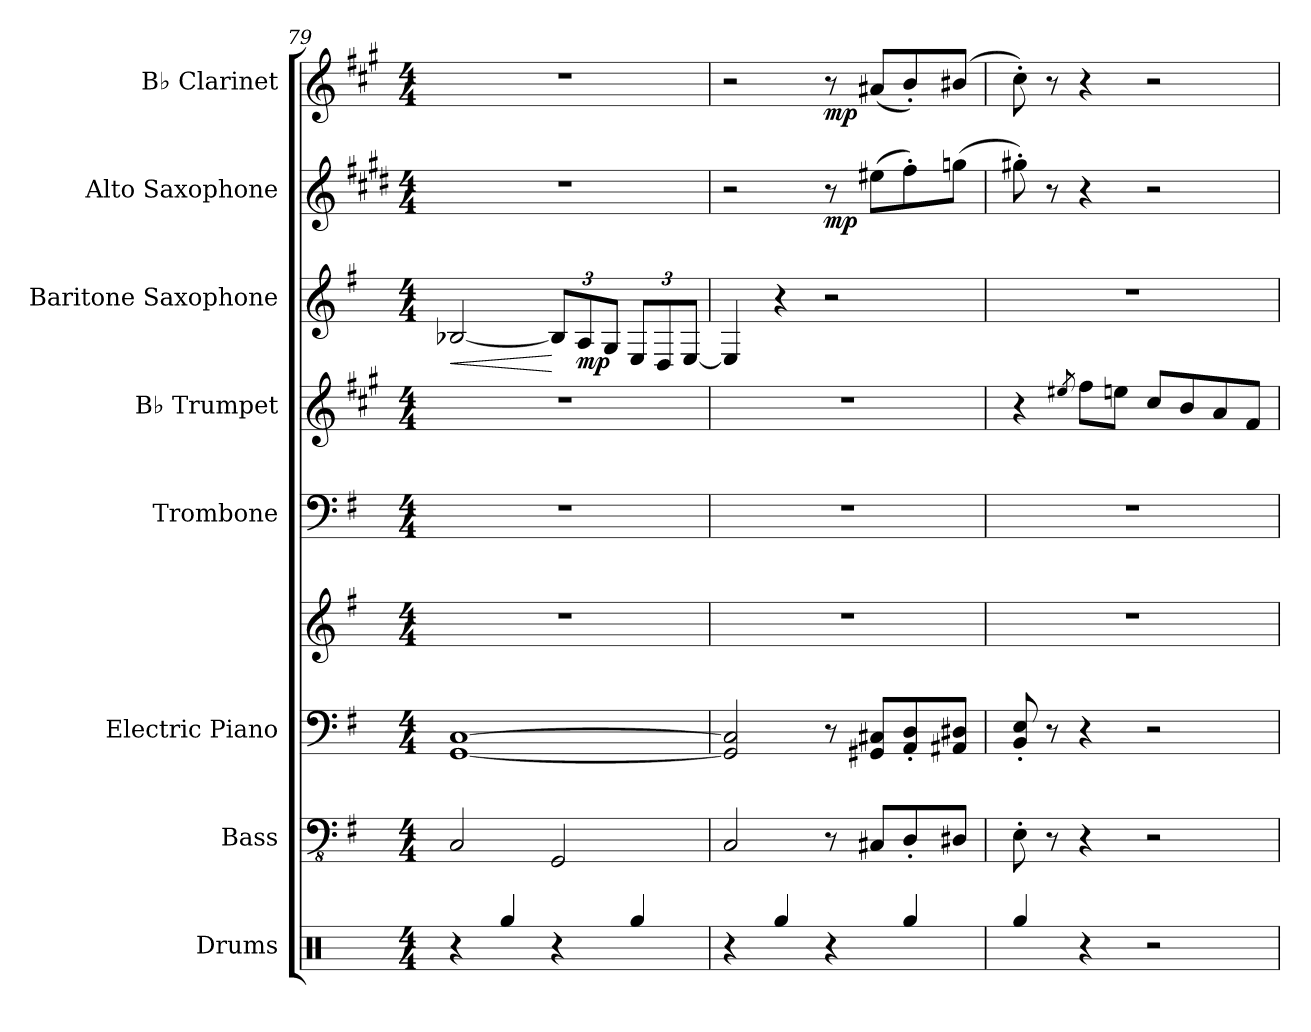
**kern	**kern	**kern	**kern	**kern	**kern	**kern	**dynam	**kern	**dynam	**kern	**dynam
*part8	*part7	*part6	*part6	*part5	*part4	*part3	*part3	*part2	*part2	*part1	*part1
*staff9	*staff8	*staff7	*staff6	*staff5	*staff4	*staff3	*staff3	*staff2	*staff2	*staff1	*staff1
*I"Drums	*I"Bass	*I"Electric Piano	*	*I"Trombone	*I"B♭ Trumpet	*I"Baritone Saxophone	*	*I"Alto Saxophone	*	*I"B♭ Clarinet	*
*I'Drums	*I'Bass	*I'E. Piano	*	*I'Tbn.	*I'B♭ Tpt.	*I'Bar. Sax.	*	*I'A. Sax.	*	*I'B♭ Cl.	*
*clefX	*clefFv4	*clefF4	*clefG2	*clefF4	*clefG2	*clefG2	*	*clefG2	*	*clefG2	*
*	*	*	*	*	*ITrd1c2	*ITrd12c21	*	*ITrd5c9	*	*ITrd1c2	*
*k[]	*k[f#]	*k[f#]	*k[f#]	*k[f#]	*k[f#]	*k[f#]	*	*k[f#]	*	*k[f#]	*
*M4/4	*M4/4	*M4/4	*M4/4	*M4/4	*M4/4	*M4/4	*	*M4/4	*	*M4/4	*
=79	=79	=79	=79	=79	=79	=79	=79	=79	=79	=79	=79
!	!	!	!	!	!	!	!LO:HP:b	!	!	!	!
4r	2CC/	[1GG [1C	1r	1r	1r	[2BB-X/	<	1r	.	1r	.
4Rgg/	.	.	.	.	.	.	.	.	.	.	.
*	*	*	*	*	*	*Xbrackettup	*	*	*	*	*
4r	2GGG/	.	.	.	.	12BB-/L]	[	.	.	.	.
!	!	!	!	!	!	!	!LO:DY:b	!	!	!	!
.	.	.	.	.	.	12AA/	mp	.	.	.	.
.	.	.	.	.	.	12GG/J	.	.	.	.	.
4Rgg/	.	.	.	.	.	12EE/L	.	.	.	.	.
.	.	.	.	.	.	12DD/	.	.	.	.	.
.	.	.	.	.	.	[12EE/J	.	.	.	.	.
=80	=80	=80	=80	=80	=80	=80	=80	=80	=80	=80	=80
4r	2CC/	2GG/] 2C/]	1r	1r	1r	4EE/]	.	2r	.	2r	.
4Rgg/	.	.	.	.	.	4r	.	.	.	.	.
!	!	!	!	!	!	!	!	!	!LO:DY:b	!	!LO:DY:b
4r	8r	8r	.	.	.	2r	.	8r	mp	8r	mp
.	8CC#X/L	8GG#X/ 8C#X/L	.	.	.	.	.	(>8g#X\L	.	(<8g#X/L	.
4Rgg/	8DD'/	8AA/' 8D/'	.	.	.	.	.	8a'\)	.	8a'/)	.
.	8DD#X/J	8AA#X/ 8D#X/J	.	.	.	.	.	(>8b-X\J	.	(<8a#X/J	.
!!LO:PB:g=z
=81	=81	=81	=81	=81	=81	=81	=81	=81	=81	=81	=81
4Rgg/	8EE'\	8BB/' 8E/'	1r	1r	4r	1r	.	8bn'\)	.	8b'\)	.
.	8r	8r	.	.	.	.	.	8r	.	8r	.
.	.	.	.	.	8qdd#X/	.	.	.	.	.	.
4r	4r	4r	.	.	8ee\L	.	.	4r	.	4r	.
.	.	.	.	.	8ddn\J	.	.	.	.	.	.
2r	2r	2r	.	.	8b/L	.	.	2r	.	2r	.
.	.	.	.	.	8a/	.	.	.	.	.	.
.	.	.	.	.	8g/	.	.	.	.	.	.
.	.	.	.	.	8e/J	.	.	.	.	.	.
=	=	=	=	=	=	=	=	=	=	=	=
*-	*-	*-	*-	*-	*-	*-	*-	*-	*-	*-	*-
